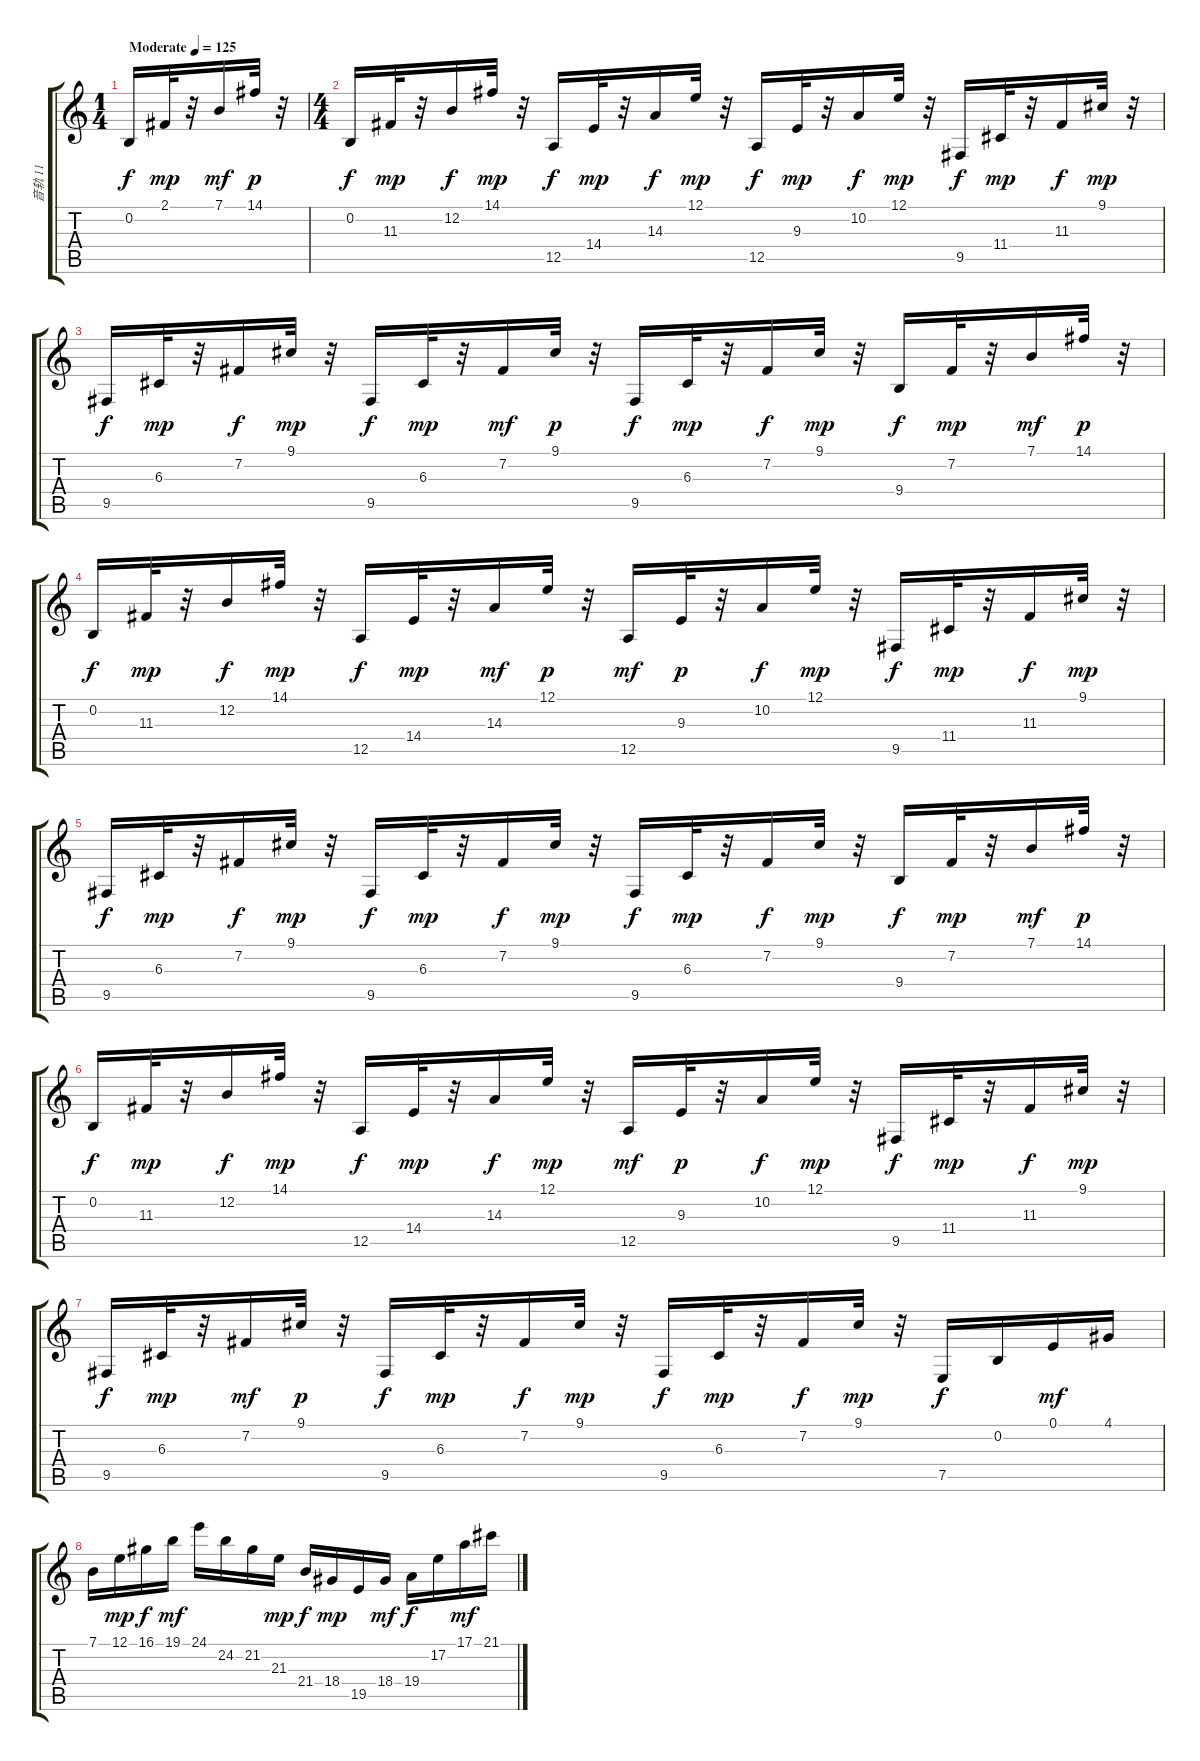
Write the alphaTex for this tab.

\track ("音轨 11" "音轨 11") {instrument lead8bassandlead}
\staff {score tabs}
\tuning (E4 B3 G3 D3 A2 E2) {hide}
\ts (1 4)
\tempo (125 "Moderate")
\clef g2
\ks c
0.2.16{dy f instrument lead8bassandlead} 2.1.32{dy mp} r.32 7.1.16{dy mf} 14.1.32{dy p} r.32 |
\ts (4 4)
0.2.16{dy f} 11.3.32{dy mp} r.32 12.2.16{dy f} 14.1.32{dy mp} r.32 12.5.16{dy f} 14.4.32{dy mp} r.32 14.3.16{dy f} 12.1.32{dy mp} r.32 12.5.16{dy f} 9.3.32{dy mp} r.32 10.2.16{dy f} 12.1.32{dy mp} r.32 9.5.16{dy f} 11.4.32{dy mp} r.32 11.3.16{dy f} 9.1.32{dy mp} r.32 |
9.5.16{dy f} 6.3.32{dy mp} r.32 7.2.16{dy f} 9.1.32{dy mp} r.32 9.5.16{dy f} 6.3.32{dy mp} r.32 7.2.16{dy mf} 9.1.32{dy p} r.32 9.5.16{dy f} 6.3.32{dy mp} r.32 7.2.16{dy f} 9.1.32{dy mp} r.32 9.4.16{dy f} 7.2.32{dy mp} r.32 7.1.16{dy mf} 14.1.32{dy p} r.32 |
0.2.16{dy f} 11.3.32{dy mp} r.32 12.2.16{dy f} 14.1.32{dy mp} r.32 12.5.16{dy f} 14.4.32{dy mp} r.32 14.3.16{dy mf} 12.1.32{dy p} r.32 12.5.16{dy mf} 9.3.32{dy p} r.32 10.2.16{dy f} 12.1.32{dy mp} r.32 9.5.16{dy f} 11.4.32{dy mp} r.32 11.3.16{dy f} 9.1.32{dy mp} r.32 |
9.5.16{dy f} 6.3.32{dy mp} r.32 7.2.16{dy f} 9.1.32{dy mp} r.32 9.5.16{dy f} 6.3.32{dy mp} r.32 7.2.16{dy f} 9.1.32{dy mp} r.32 9.5.16{dy f} 6.3.32{dy mp} r.32 7.2.16{dy f} 9.1.32{dy mp} r.32 9.4.16{dy f} 7.2.32{dy mp} r.32 7.1.16{dy mf} 14.1.32{dy p} r.32 |
0.2.16{dy f} 11.3.32{dy mp} r.32 12.2.16{dy f} 14.1.32{dy mp} r.32 12.5.16{dy f} 14.4.32{dy mp} r.32 14.3.16{dy f} 12.1.32{dy mp} r.32 12.5.16{dy mf} 9.3.32{dy p} r.32 10.2.16{dy f} 12.1.32{dy mp} r.32 9.5.16{dy f} 11.4.32{dy mp} r.32 11.3.16{dy f} 9.1.32{dy mp} r.32 |
9.5.16{dy f} 6.3.32{dy mp} r.32 7.2.16{dy mf} 9.1.32{dy p} r.32 9.5.16{dy f} 6.3.32{dy mp} r.32 7.2.16{dy f} 9.1.32{dy mp} r.32 9.5.16{dy f} 6.3.32{dy mp} r.32 7.2.16{dy f} 9.1.32{dy mp} r.32 7.5.16{dy f} 0.2.16 0.1.16{dy mf} 4.1.16 |
7.1.16 12.1.16{dy mp} 16.1.16{dy f} 19.1.16{dy mf} 24.1.16 24.2.16 21.2.16 21.3.16{dy mp} 21.4.16{dy f} 18.4.16{dy mp} 19.5.16 18.4.16{dy mf} 19.4.16{dy f} 17.2.16 17.1.16{dy mf} 21.1.16
